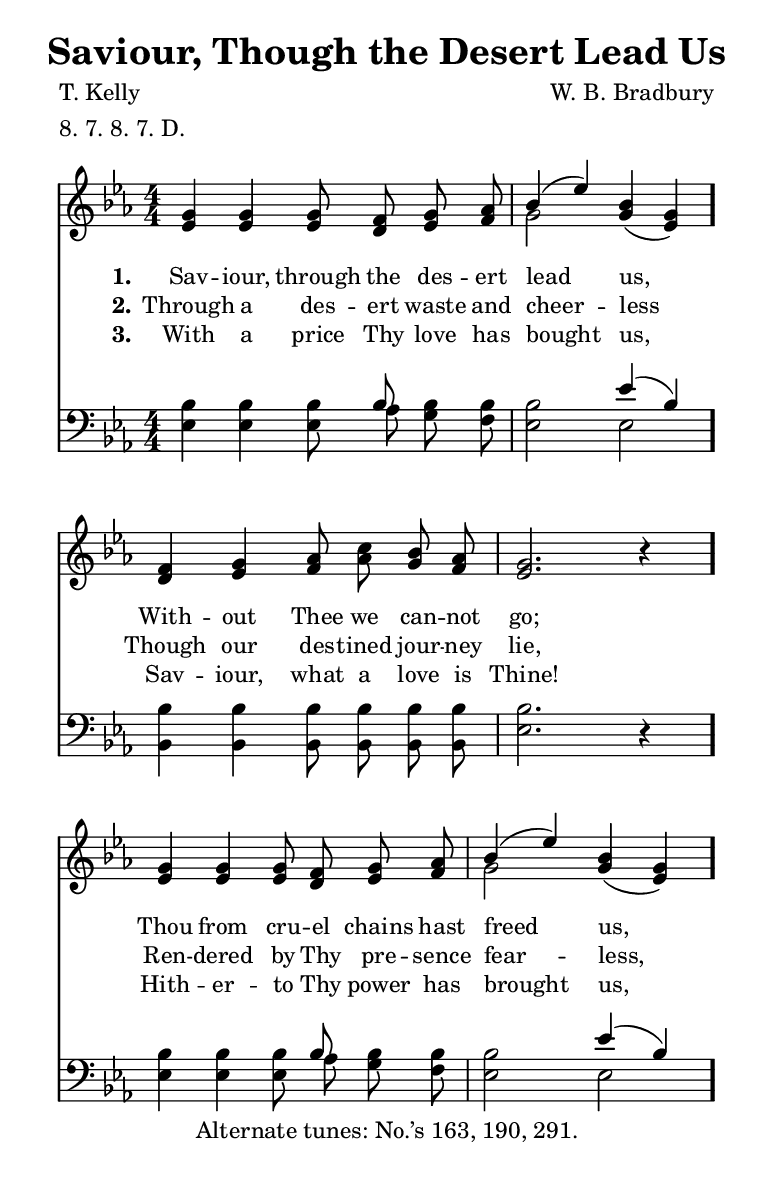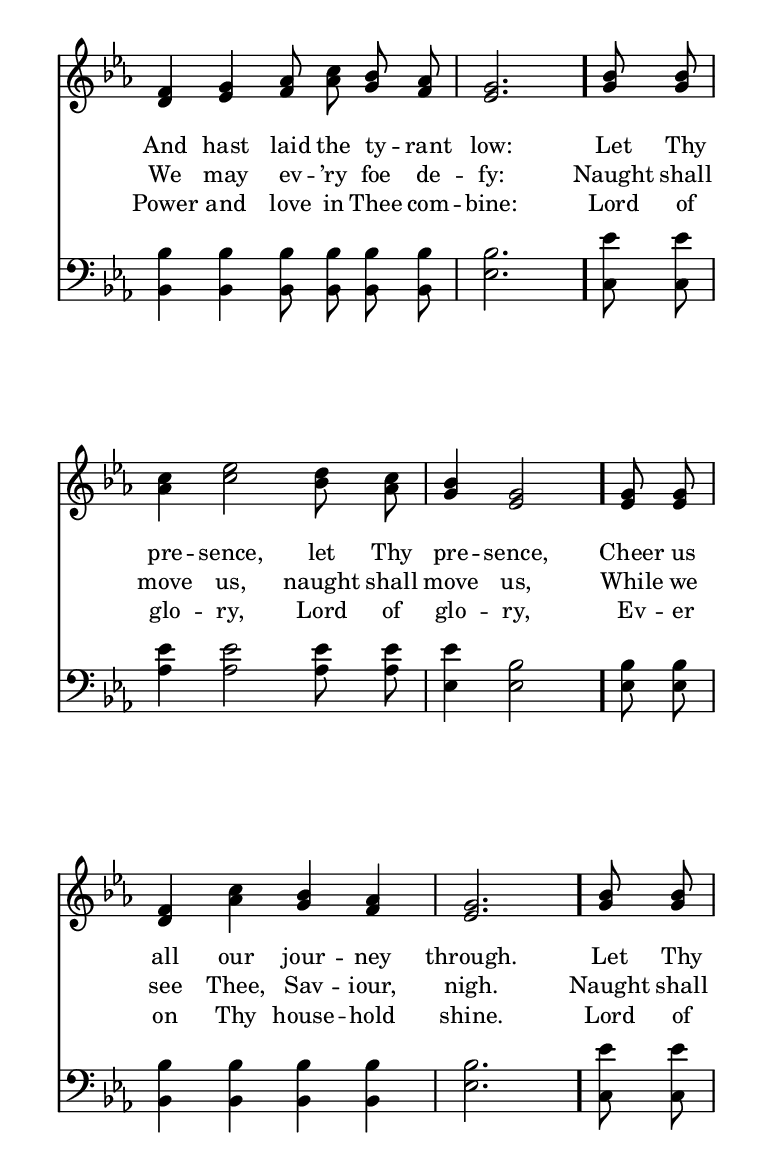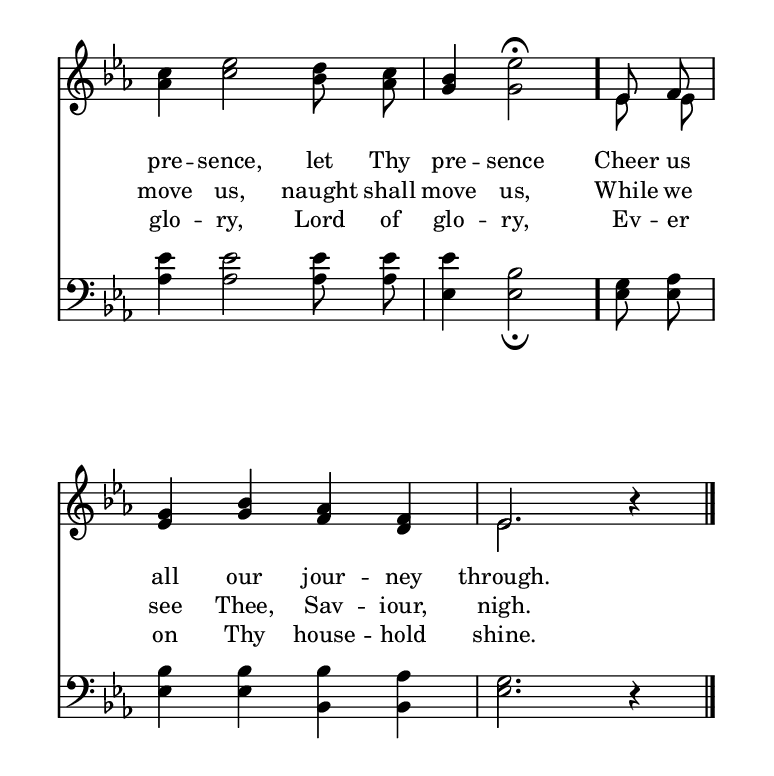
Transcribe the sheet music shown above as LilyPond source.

\include "common/global.ily"
\paper {
  \include "common/paper.ily"
  oddFooterMarkup = \markup { \fill-line { \on-the-fly \first-page "Alternate tunes: No.’s 163, 190, 291." } }

}

\header{
  hymnnumber = "191"
  title = "Saviour, Though the Desert Lead Us"
  tunename = ""
  meter = "8. 7. 8. 7. D."
  poet = "T. Kelly"
  composer = "W. B. Bradbury"
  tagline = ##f
}

ta = { \tempo 4=80 }
tb = { \tempo 4=40 }

global = {
  \include "common/overrides.ily"
  \override Staff.TimeSignature.style = #'numbered
  \time 4/4
  \override Score.MetronomeMark.transparent = ##t % hide all fermata changes too
  \ta
  \key ees \major
  \autoBeamOff
}

notesSoprano = {
\global
\relative c'' {

  g4 g g8 f g aes | bes4( ees) bes( g) |
  f4 g aes8 c bes aes | g2. r4 % rest not in original, but required to make timing work
  g4 g g8 f g aes | bes4( ees) bes( g) |
  f4 g aes8 c bes aes | g2.
  bes8 bes | c4 ees2
  d8 c | bes4 g2
  g8 g | f4 c' bes aes | g2.
  bes8 bes | c4 ees2
  d8 c | bes4 \tb ees2 \fermata \ta
  ees,8 f | g4 bes aes f | ees2. r4 % impossible "r8" in original

  \bar "|."

}
}

notesAlto = {
\global
\relative e' {

  ees4 ees ees8 d ees f | g2 g4( ees) |
  d4 ees f8 aes g f | ees2. r4 % added rest
  ees4 ees ees8 d ees f | g2 g4( ees) |
  d4 ees f8 aes g f | ees2.
  g8 g | aes4 c2
  bes8 aes | g4 ees2
  ees8 ees | d4 aes' g f | ees2.
  g8 g | aes4 c2
  bes8 aes | g4 g2
  ees8 ees | ees4 g f d | ees2. r4

}
}

notesTenor = {
\global
\relative a {

  bes4 bes bes8 bes bes bes | bes2 ees4( bes) |
  bes4 bes bes8 bes bes bes | bes2. r4 % added rest
  bes4 bes bes8 bes bes bes | bes2 ees4( bes) |
  bes4 bes bes8 bes bes bes | bes2.
  ees8 ees | ees4 ees2
  ees8 ees | ees4 bes2
  bes8 bes | bes4 bes bes bes | bes2.
  ees8 ees | ees4 ees2
  ees8 ees | ees4 bes2
  g8 aes | bes4 bes bes aes | g2. r4

}
}

notesBass = {
\global
\relative f {

  ees4 ees ees8 aes g f | ees2 ees
  bes4 bes bes8 bes bes bes | ees2. r4 % added rest
  ees4 ees ees8 aes g f | ees2 ees
  bes4 bes bes8 bes bes bes | ees2.
  c8 c aes'4 aes2
  aes8 aes | ees4 ees2
  ees8 ees bes4 bes bes bes | ees2.
  c8 c aes'4 aes2
  aes8 aes | ees4 ees2_\fermata
  ees8 ees | ees4 ees bes bes | ees2. r4

}
}

wordsA = \lyricmode {
\set stanza = "1."

Sav -- iour, through the des -- ert lead us, \bar "."
With -- out Thee we can -- not go; \bar "."
Thou from cru -- el chains hast freed us, \bar "."
And hast laid the ty -- rant low: \bar "."
Let Thy pre -- sence, let Thy pre -- sence, \bar "."
Cheer us all our jour -- ney through. \bar "."
%{HIDE>%} Let Thy pre -- sence, let Thy pre -- sence \bar "."
Cheer us all our jour -- ney through. %{<HIDE%} \bar "."

}

wordsB = \lyricmode {
\set stanza = "2."

Through a des -- ert waste and cheer -- less
Though our des -- tined jour -- ney lie,
Ren -- dered by Thy pre -- sence fear -- less,
We may ev -- ’ry foe de -- fy:
Naught shall move us, naught shall move us,
While we see Thee, Sav -- iour, nigh.
%{HIDE>%} Naught shall move us, naught shall move us,
While we see Thee, Sav -- iour, nigh. %{<HIDE%}

}

wordsC = \lyricmode {
\set stanza = "3."

With a price Thy love has bought us,
Sav -- iour, what a love is Thine!
Hith -- er -- to Thy power has brought us,
Power and love in Thee com -- bine:
Lord of glo -- ry, Lord of glo -- ry,
Ev -- er on Thy house -- hold shine.
%{HIDE>%} Lord of glo -- ry, Lord of glo -- ry,
Ev -- er on Thy house -- hold shine. %{<HIDE%}

}

\score {
  \context ChoirStaff <<
    \context Staff = upper <<
      \set Staff.autoBeaming = ##f
      \set ChoirStaff.systemStartDelimiter = #'SystemStartBar
      \set ChoirStaff.printPartCombineTexts = ##f
      \partcombine #'(2 . 9) \notesSoprano \notesAlto
      \context NullVoice = sopranos { \voiceOne << \notesSoprano >> }
      \context NullVoice = altos { \voiceTwo << \notesAlto >> }
      \context Lyrics = one   \lyricsto sopranos \wordsA
      \context Lyrics = two   \lyricsto sopranos \wordsB
      \context Lyrics = three \lyricsto sopranos \wordsC
    >>
    \context Staff = men <<
      \set Staff.autoBeaming = ##f
      \clef bass
      \set ChoirStaff.printPartCombineTexts = ##f
      \partcombine #'(2 . 9) \notesTenor \notesBass
      \context NullVoice = tenors { \voiceOne << \notesTenor >> }
      \context NullVoice = basses { \voiceTwo << \notesBass >> }
    >>
  >>
  \layout {
    \include "common/layout.ily"
  }
  \midi{
    \include "common/midi.ily"
  }
}

\version "2.19.49"  % necessary for upgrading to future LilyPond versions.

% vi:set et ts=2 sw=2 ai nocindent syntax=lilypond:
